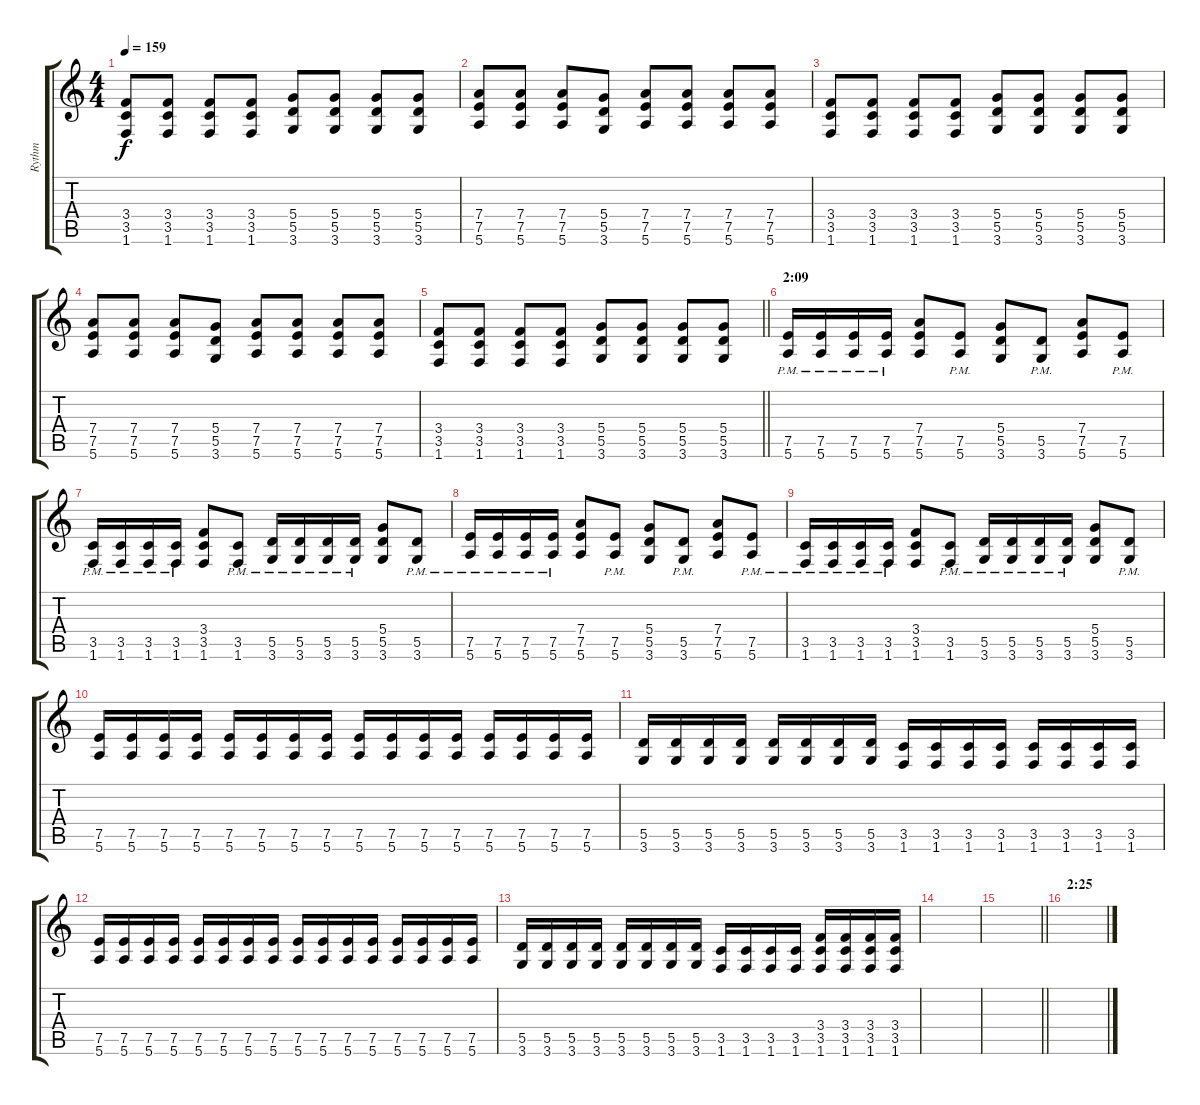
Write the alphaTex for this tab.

\track ("Rythm" "Rythm") {instrument distortionguitar}
\staff {score tabs}
\tuning (E4 B3 G3 D3 A2 E2) {hide}
\ts (4 4)
\tempo 159
\clef g2
\ks c
(3.4 3.5 1.6).8{dy f} (3.4 3.5 1.6).8 (3.4 3.5 1.6).8 (3.4 3.5 1.6).8 (5.4 5.5 3.6).8 (5.4 5.5 3.6).8 (5.4 5.5 3.6).8 (5.4 5.5 3.6).8 |
(7.4 7.5 5.6).8 (7.4 7.5 5.6).8 (7.4 7.5 5.6).8 (5.4 5.5 3.6).8 (7.4 7.5 5.6).8 (7.4 7.5 5.6).8 (7.4 7.5 5.6).8 (7.4 7.5 5.6).8 |
(3.4 3.5 1.6).8 (3.4 3.5 1.6).8 (3.4 3.5 1.6).8 (3.4 3.5 1.6).8 (5.4 5.5 3.6).8 (5.4 5.5 3.6).8 (5.4 5.5 3.6).8 (5.4 5.5 3.6).8 |
(7.4 7.5 5.6).8 (7.4 7.5 5.6).8 (7.4 7.5 5.6).8 (5.4 5.5 3.6).8 (7.4 7.5 5.6).8 (7.4 7.5 5.6).8 (7.4 7.5 5.6).8 (7.4 7.5 5.6).8 |
\barLineRight lightlight
(3.4 3.5 1.6).8 (3.4 3.5 1.6).8 (3.4 3.5 1.6).8 (3.4 3.5 1.6).8 (5.4 5.5 3.6).8 (5.4 5.5 3.6).8 (5.4 5.5 3.6).8 (5.4 5.5 3.6).8 |
\section ("" "2:09")
(7.5{pm} 5.6{pm}).16 (7.5{pm} 5.6{pm}).16 (7.5{pm} 5.6{pm}).16 (7.5{pm} 5.6{pm}).16 (7.4 7.5 5.6).8 (7.5{pm} 5.6{pm}).8 (5.4 5.5 3.6).8 (5.5{pm} 3.6{pm}).8 (7.4 7.5 5.6).8 (7.5{pm} 5.6{pm}).8 |
(3.5{pm} 1.6{pm}).16 (3.5{pm} 1.6{pm}).16 (3.5{pm} 1.6{pm}).16 (3.5{pm} 1.6{pm}).16 (3.4 3.5 1.6).8 (3.5{pm} 1.6{pm}).8 (5.5{pm} 3.6{pm}).16 (5.5{pm} 3.6{pm}).16 (5.5{pm} 3.6{pm}).16 (5.5{pm} 3.6{pm}).16 (5.4 5.5 3.6).8 (5.5{pm} 3.6{pm}).8 |
(7.5{pm} 5.6{pm}).16 (7.5{pm} 5.6{pm}).16 (7.5{pm} 5.6{pm}).16 (7.5{pm} 5.6{pm}).16 (7.4 7.5 5.6).8 (7.5{pm} 5.6{pm}).8 (5.4 5.5 3.6).8 (5.5{pm} 3.6{pm}).8 (7.4 7.5 5.6).8 (7.5{pm} 5.6{pm}).8 |
(3.5{pm} 1.6{pm}).16 (3.5{pm} 1.6{pm}).16 (3.5{pm} 1.6{pm}).16 (3.5{pm} 1.6{pm}).16 (3.4 3.5 1.6).8 (3.5{pm} 1.6{pm}).8 (5.5{pm} 3.6{pm}).16 (5.5{pm} 3.6{pm}).16 (5.5{pm} 3.6{pm}).16 (5.5{pm} 3.6{pm}).16 (5.4 5.5 3.6).8 (5.5{pm} 3.6{pm}).8 |
(7.5 5.6).16 (7.5 5.6).16 (7.5 5.6).16 (7.5 5.6).16 (7.5 5.6).16 (7.5 5.6).16 (7.5 5.6).16 (7.5 5.6).16 (7.5 5.6).16 (7.5 5.6).16 (7.5 5.6).16 (7.5 5.6).16 (7.5 5.6).16 (7.5 5.6).16 (7.5 5.6).16 (7.5 5.6).16 |
(5.5 3.6).16 (5.5 3.6).16 (5.5 3.6).16 (5.5 3.6).16 (5.5 3.6).16 (5.5 3.6).16 (5.5 3.6).16 (5.5 3.6).16 (3.5 1.6).16 (3.5 1.6).16 (3.5 1.6).16 (3.5 1.6).16 (3.5 1.6).16 (3.5 1.6).16 (3.5 1.6).16 (3.5 1.6).16 |
(7.5 5.6).16 (7.5 5.6).16 (7.5 5.6).16 (7.5 5.6).16 (7.5 5.6).16 (7.5 5.6).16 (7.5 5.6).16 (7.5 5.6).16 (7.5 5.6).16 (7.5 5.6).16 (7.5 5.6).16 (7.5 5.6).16 (7.5 5.6).16 (7.5 5.6).16 (7.5 5.6).16 (7.5 5.6).16 |
(5.5 3.6).16 (5.5 3.6).16 (5.5 3.6).16 (5.5 3.6).16 (5.5 3.6).16 (5.5 3.6).16 (5.5 3.6).16 (5.5 3.6).16 (3.5 1.6).16 (3.5 1.6).16 (3.5 1.6).16 (3.5 1.6).16 (3.4 3.5 1.6).16 (3.4 3.5 1.6).16 (3.4 3.5 1.6).16 (3.4 3.5 1.6).16 |
|
\barLineRight lightlight
|
\section ("" "2:25")
